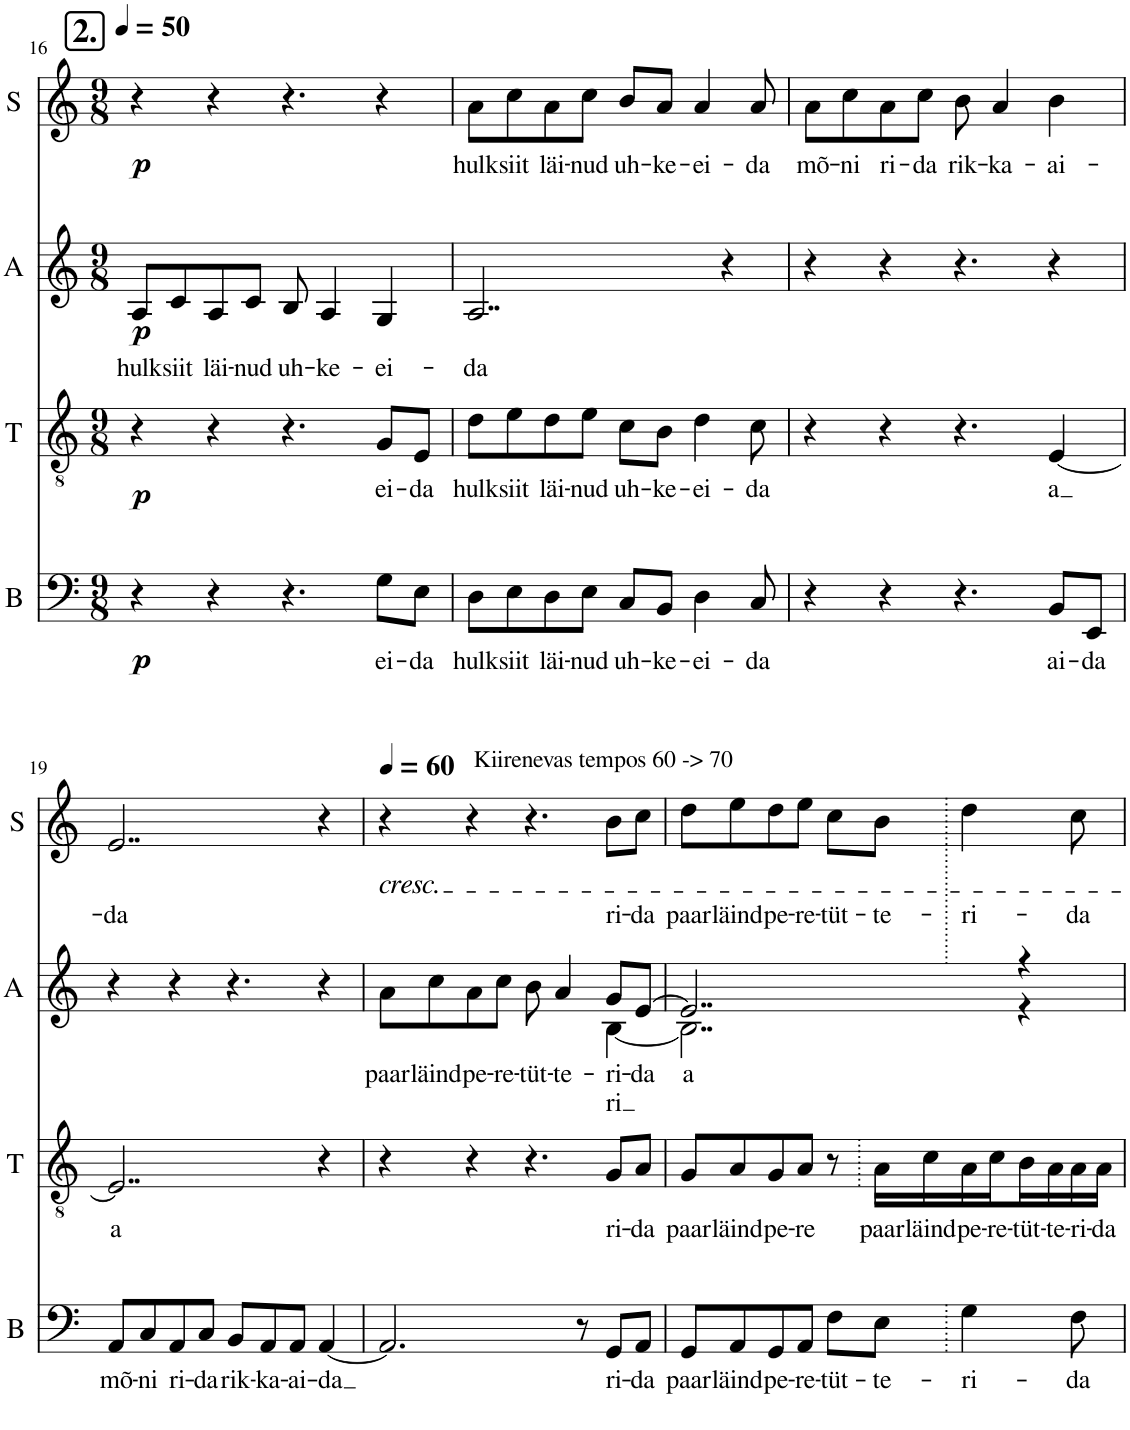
**kern	**text	**dynam	**kern	**text	**dynam	**kern	**text	**text	**dynam	**kern	**text	**dynam
*part4	*part4	*part4	*part3	*part3	*part3	*part2	*part2	*part2	*part2	*part1	*part1	*part1
*staff4	*staff4	*staff4	*staff3	*staff3	*staff3	*staff2	*staff2	*staff2	*staff2	*staff1	*staff1	*staff1
*I"B	*	*	*I"T	*	*	*I"A	*	*	*	*I"S	*	*
*I'B	*	*	*I'T	*	*	*I'A	*	*	*	*I'S	*	*
*clefF4	*	*	*clefGv2	*	*	*clefG2	*	*	*	*clefG2	*	*
*k[]	*	*	*k[]	*	*	*k[]	*	*	*	*k[]	*	*
*M9/8	*	*	*M9/8	*	*	*M9/8	*	*	*	*M9/8	*	*
*MM50	*	*	*MM50	*	*	*MM50	*	*	*	*MM50	*	*
!!LO:REH:place=s1:a:B:cj:fs=14:t=2.
=16	=16	=16	=16	=16	=16	=16	=16	=16	=16	=16	=16	=16
!	!	!LO:DY:b	!	!	!LO:DY:b	!	!LO:LY:b	!	!LO:DY:b	!	!	!LO:DY:b
4r	.	p	4r	.	p	8A/L	hulk	.	p	4r	.	p
!	!	!	!	!	!	!	!LO:LY:b	!	!	!	!	!
.	.	.	.	.	.	8c/	siit	.	.	.	.	.
!	!	!	!	!	!	!	!LO:LY:b	!	!	!	!	!
4r	.	.	4r	.	.	8A/	läi-	.	.	4r	.	.
!	!	!	!	!	!	!	!LO:LY:b	!	!	!	!	!
.	.	.	.	.	.	8c/J	-nud	.	.	.	.	.
!	!	!	!	!	!	!	!LO:LY:b	!	!	!	!	!
4.r	.	.	4.r	.	.	8B/	uh-	.	.	4.r	.	.
!	!	!	!	!	!	!	!LO:LY:b	!	!	!	!	!
.	.	.	.	.	.	4A/	-ke-	.	.	.	.	.
!	!LO:LY:b	!	!	!LO:LY:b	!	!	!LO:LY:b	!	!	!	!	!
8G\L	-ei-	.	8G/L	-ei-	.	4G/	-ei-	.	.	4r	.	.
!	!LO:LY:b	!	!	!LO:LY:b	!	!	!	!	!	!	!	!
8E\J	-da	.	8E/J	-da	.	.	.	.	.	.	.	.
=17	=17	=17	=17	=17	=17	=17	=17	=17	=17	=17	=17	=17
!	!LO:LY:b	!	!	!LO:LY:b	!	!	!LO:LY:b	!	!	!	!LO:LY:b	!
8D\L	hulk	.	8d\L	hulk	.	2..A/	-da	.	.	8a\L	hulk	.
!	!LO:LY:b	!	!	!LO:LY:b	!	!	!	!	!	!	!LO:LY:b	!
8E\	siit	.	8e\	siit	.	.	.	.	.	8cc\	siit	.
!	!LO:LY:b	!	!	!LO:LY:b	!	!	!	!	!	!	!LO:LY:b	!
8D\	läi-	.	8d\	läi-	.	.	.	.	.	8a\	läi-	.
!	!LO:LY:b	!	!	!LO:LY:b	!	!	!	!	!	!	!LO:LY:b	!
8E\J	-nud	.	8e\J	-nud	.	.	.	.	.	8cc\J	-nud	.
!	!LO:LY:b	!	!	!LO:LY:b	!	!	!	!	!	!	!LO:LY:b	!
8C/L	uh-	.	8c\L	uh-	.	.	.	.	.	8b/L	uh-	.
!	!LO:LY:b	!	!	!LO:LY:b	!	!	!	!	!	!	!LO:LY:b	!
8BB/J	-ke-	.	8B\J	-ke-	.	.	.	.	.	8a/J	-ke-	.
!	!LO:LY:b	!	!	!LO:LY:b	!	!	!	!	!	!	!LO:LY:b	!
4D\	-ei-	.	4d\	-ei-	.	.	.	.	.	4a/	-ei-	.
.	.	.	.	.	.	4r	.	.	.	.	.	.
!	!LO:LY:b	!	!	!LO:LY:b	!	!	!	!	!	!	!LO:LY:b	!
8C/	-da	.	8c\	-da	.	.	.	.	.	8a/	-da	.
=18	=18	=18	=18	=18	=18	=18	=18	=18	=18	=18	=18	=18
!	!	!	!	!	!	!	!	!	!	!	!LO:LY:b	!
4r	.	.	4r	.	.	4r	.	.	.	8a\L	mõ-	.
!	!	!	!	!	!	!	!	!	!	!	!LO:LY:b	!
.	.	.	.	.	.	.	.	.	.	8cc\	-ni	.
!	!	!	!	!	!	!	!	!	!	!	!LO:LY:b	!
4r	.	.	4r	.	.	4r	.	.	.	8a\	ri-	.
!	!	!	!	!	!	!	!	!	!	!	!LO:LY:b	!
.	.	.	.	.	.	.	.	.	.	8cc\J	-da	.
!	!	!	!	!	!	!	!	!	!	!	!LO:LY:b	!
4.r	.	.	4.r	.	.	4.r	.	.	.	8b\	rik-	.
!	!	!	!	!	!	!	!	!	!	!	!LO:LY:b	!
.	.	.	.	.	.	.	.	.	.	4a/	-ka-	.
!	!LO:LY:b	!	!	!LO:LY:b	!	!	!	!	!	!	!LO:LY:b	!
8BB/L	-ai-	.	[4E/	a	.	4r	.	.	.	4b\	-ai-	.
!	!LO:LY:b	!	!	!	!	!	!	!	!	!	!	!
8EE/J	-da	.	.	.	.	.	.	.	.	.	.	.
!!LO:LB:g=z
=19	=19	=19	=19	=19	=19	=19	=19	=19	=19	=19	=19	=19
!	!LO:LY:b	!	!	!LO:LY:b	!	!	!	!	!	!	!LO:LY:b	!
8AA/L	mõ-	.	2..E/]	a	.	4r	.	.	.	2..e/	-da	.
!	!LO:LY:b	!	!	!	!	!	!	!	!	!	!	!
8C/	-ni	.	.	.	.	.	.	.	.	.	.	.
!	!LO:LY:b	!	!	!	!	!	!	!	!	!	!	!
8AA/	ri-	.	.	.	.	4r	.	.	.	.	.	.
!	!LO:LY:b	!	!	!	!	!	!	!	!	!	!	!
8C/J	-da	.	.	.	.	.	.	.	.	.	.	.
!	!LO:LY:b	!	!	!	!	!	!	!	!	!	!	!
8BB/L	rik-	.	.	.	.	4.r	.	.	.	.	.	.
!	!LO:LY:b	!	!	!	!	!	!	!	!	!	!	!
8AA/	-ka-	.	.	.	.	.	.	.	.	.	.	.
!	!LO:LY:b	!	!	!	!	!	!	!	!	!	!	!
8AA/J	-ai-	.	.	.	.	.	.	.	.	.	.	.
!	!LO:LY:b	!	!	!	!	!	!	!	!	!	!	!
[4AA/	-da	.	4r	.	.	4r	.	.	.	4r	.	.
=20	=20	=20	=20	=20	=20	=20	=20	=20	=20	=20	=20	=20
*	*	*	*	*	*	*	*	*	*	*MM60	*	*
!	!	!	!	!	!	!	!	!	!	!LO:TX:a:t=Kiirenevas tempos 60 -> 70	!	!
!	!	!	!	!	!	!	!	!	!	!LO:TX:b:i:t=cresc.	!	!
!	!	!	!	!	!	!	!LO:LY:b	!	!	!	!	!
*	*	*	*	*	*	*^	*	*	*	*	*	*
2.AA/]	.	.	4r	.	.	8a\L	2..ryy	paar	.	.	4r	.	.
!	!	!	!	!	!	!	!	!LO:LY:b	!	!	!	!	!
.	.	.	.	.	.	8cc\	.	läind	.	.	.	.	.
!	!	!	!	!	!	!	!	!LO:LY:b	!	!	!	!	!
.	.	.	4r	.	.	8a\	.	pe-	.	.	4r	.	.
!	!	!	!	!	!	!	!	!LO:LY:b	!	!	!	!	!
.	.	.	.	.	.	8cc\J	.	-re-	.	.	.	.	.
!	!	!	!	!	!	!	!	!LO:LY:b	!	!	!	!	!
.	.	.	4.r	.	.	8b\	.	-tüt-	.	.	4.r	.	.
!	!	!	!	!	!	!	!	!LO:LY:b	!	!	!	!	!
.	.	.	.	.	.	4a/	.	-te-	.	.	.	.	.
8r	.	.	.	.	.	.	.	.	.	.	.	.	.
!	!LO:LY:b	!	!	!LO:LY:b	!	!	!	!LO:LY:b	!	!	!	!	!
!	!	!	!	!	!	!	!	!	!LO:LY:b	!	!	!LO:LY:b	!
8GG/L	-ri-	.	8G/L	-ri-	.	8g/L	[4B\	.	ri	.	8b\L	-ri-	.
!	!LO:LY:b	!	!	!LO:LY:b	!	!	!	!LO:LY:b	!	!	!	!LO:LY:b	!
8AA/J	-da	.	8A/J	-da	.	[8e/J	.	-da	.	.	8cc\J	-da	.
=21	=21	=21	=21	=21	=21	=21	=21	=21	=21	=21	=21	=21	=21
!	!LO:LY:b	!	!	!LO:LY:b	!	!	!	!LO:LY:b	!	!	!	!LO:LY:b	!
8GG/L	paar	.	8G/L	paar	.	2..e/]	2..B\]	a	.	.	8dd\L	paar	.
!	!LO:LY:b	!	!	!LO:LY:b	!	!	!	!	!	!	!	!LO:LY:b	!
8AA/	läind	.	8A/	läind	.	.	.	.	.	.	8ee\	läind	.
!	!LO:LY:b	!	!	!LO:LY:b	!	!	!	!	!	!	!	!LO:LY:b	!
8GG/	pe-	.	8G/	pe-	.	.	.	.	.	.	8dd\	pe-	.
!	!LO:LY:b	!	!	!LO:LY:b	!	!	!	!	!	!	!	!LO:LY:b	!
8AA/J	-re-	.	8A/J	-re	.	.	.	.	.	.	8ee\J	-re-	.
!	!LO:LY:b	!	!	!	!	!	!	!	!	!	!	!LO:LY:b	!
8F\L	-tüt-	.	8r	.	.	.	.	.	.	.	8cc\L	-tüt-	.
!	!LO:LY:b	!	!	!LO:LY:b	!	!	!	!	!	!	!	!LO:LY:b	!
8E\J	-te-	.	16A\LL	paar	.	.	.	.	.	.	8b\J	-te-	.
!	!	!	!	!LO:LY:b	!	!	!	!	!	!	!	!	!
.	.	.	16c\	läind	.	.	.	.	.	.	.	.	.
!	!LO:LY:b	!	!	!LO:LY:b	!	!	!	!	!	!	!	!LO:LY:b	!
4G\	-ri-	.	16A\	pe-	.	.	.	.	.	.	4dd\	-ri-	.
!	!	!	!	!LO:LY:b	!	!	!	!	!	!	!	!	!
.	.	.	16c\	-re-	.	.	.	.	.	.	.	.	.
!	!	!	!	!LO:LY:b	!	!	!	!	!	!	!	!	!
.	.	.	16B\	-tüt-	.	4r	4r	.	.	.	.	.	.
!	!	!	!	!LO:LY:b	!	!	!	!	!	!	!	!	!
.	.	.	16A\	-te-	.	.	.	.	.	.	.	.	.
!	!LO:LY:b	!	!	!LO:LY:b	!	!	!	!	!	!	!	!LO:LY:b	!
8F\	-da	.	16A\	-ri-	.	.	.	.	.	.	8cc\	-da	.
!	!	!	!	!LO:LY:b	!	!	!	!	!	!	!	!	!
.	.	.	16A\JJ	-da	.	.	.	.	.	.	.	.	.
*	*	*	*	*	*	*v	*v	*	*	*	*	*	*
=	=	=	=	=	=	=	=	=	=	=	=	=
*-	*-	*-	*-	*-	*-	*-	*-	*-	*-	*-	*-	*-
